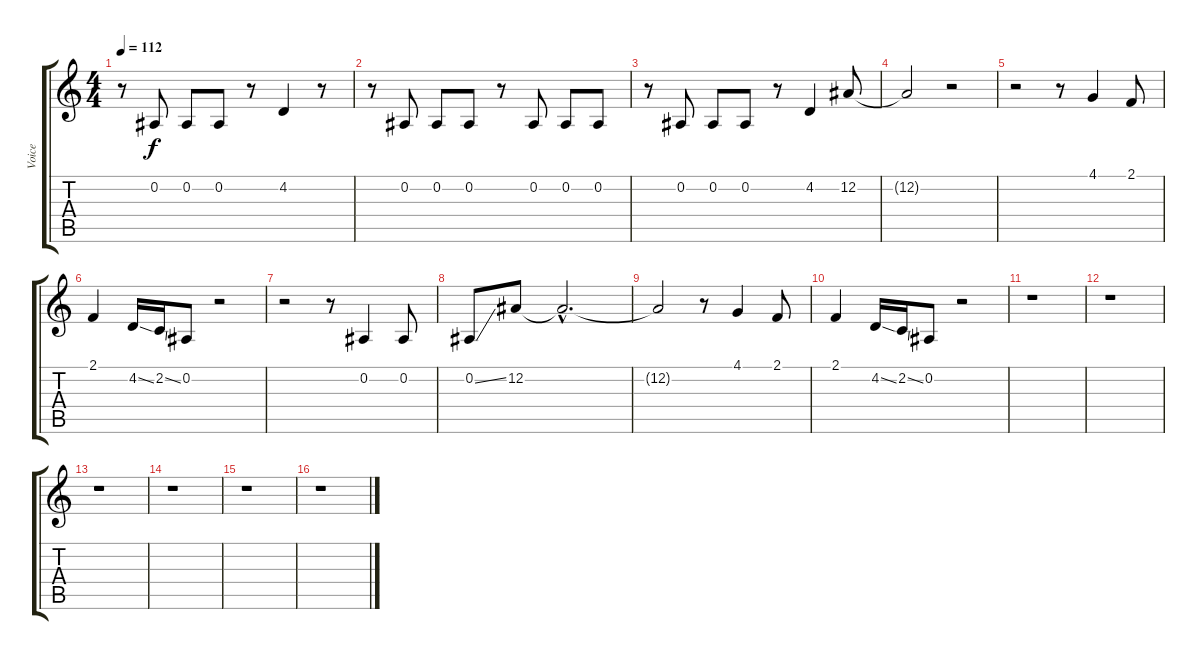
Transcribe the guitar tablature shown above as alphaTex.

\track ("Voice" "Voice") {instrument clarinet}
\staff {score tabs}
\tuning (Eb4 Bb3 Gb3 Db3 Ab2 Eb2) {hide}
\ts (4 4)
\tempo 112
\clef g2
\ks c
r.8{dy f} 0.2.8 0.2.8 0.2.8 r.8 4.2.4 r.8 |
r.8 0.2.8 0.2.8 0.2.8 r.8 0.2.8 0.2.8 0.2.8 |
r.8 0.2.8 0.2.8 0.2.8 r.8 4.2.4 12.2.8 |
12.2{t}.2 r.2 |
r.2 r.8 4.1.4 2.1.8 |
2.1.4 4.2{ss}.16 2.2{ss}.16 0.2.8 r.2 |
r.2 r.8 0.2.4 0.2.8 |
0.2{ss}.8 12.2.8 12.2{hac t}.2{d} |
12.2{t}.2 r.8 4.1.4 2.1.8 |
2.1.4 4.2{ss}.16 2.2{ss}.16 0.2.8 r.2 |
r.1 |
r.1 |
r.1 |
r.1 |
r.1 |
r.1
